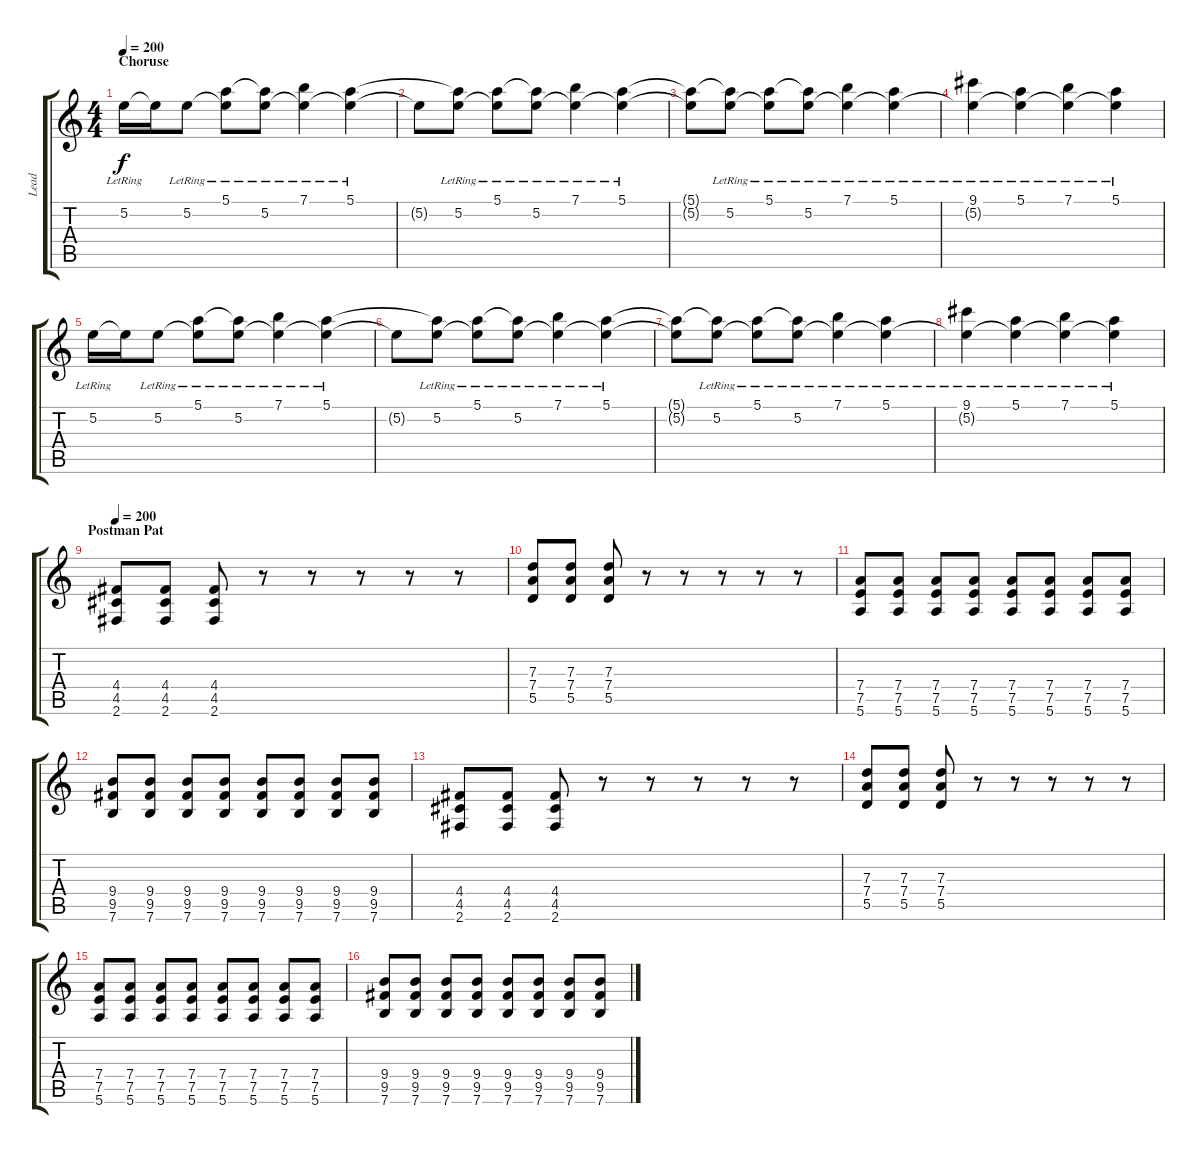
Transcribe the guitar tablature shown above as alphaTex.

\track ("Lead" "Lead") {instrument distortionguitar}
\staff {score tabs}
\tuning (E4 B3 G3 D3 A2 E2) {hide}
\ts (4 4)
\section ("" "Choruse")
\tempo 200
\clef g2
\ks c
5.2{lr}.16{dy f} 5.2{t}.16 5.2{lr}.8 (5.1{lr} 5.2{t}).8 (5.1{t} 5.2{lr}).8 (7.1{lr} 5.2{t}).4 (5.1{lr} 5.2{t}).4 |
5.2{t}.8 (5.1{t} 5.2{lr}).8 (5.1{lr} 5.2{t}).8 (5.1{t} 5.2{lr}).8 (7.1{lr} 5.2{t}).4 (5.1{lr} 5.2{t}).4 |
(5.1{t} 5.2{t}).8 (5.1{t} 5.2{lr}).8 (5.1{lr} 5.2{t}).8 (5.1{t} 5.2{lr}).8 (7.1{lr} 5.2{t}).4 (5.1{lr} 5.2{t}).4 |
(9.1{lr} 5.2{t}).4 (5.1{lr} 5.2{t}).4 (7.1{lr} 5.2{t}).4 (5.1{lr} 5.2{t}).4 |
5.2{lr}.16 5.2{t}.16 5.2{lr}.8 (5.1{lr} 5.2{t}).8 (5.1{t} 5.2{lr}).8 (7.1{lr} 5.2{t}).4 (5.1{lr} 5.2{t}).4 |
5.2{t}.8 (5.1{t} 5.2{lr}).8 (5.1{lr} 5.2{t}).8 (5.1{t} 5.2{lr}).8 (7.1{lr} 5.2{t}).4 (5.1{lr} 5.2{t}).4 |
(5.1{t} 5.2{t}).8 (5.1{t} 5.2{lr}).8 (5.1{lr} 5.2{t}).8 (5.1{t} 5.2{lr}).8 (7.1{lr} 5.2{t}).4 (5.1{lr} 5.2{t}).4 |
(9.1{lr} 5.2{t}).4 (5.1{lr} 5.2{t}).4 (7.1{lr} 5.2{t}).4 (5.1{lr} 5.2{t}).4 |
\section ("" "Postman Pat")
\tempo 200
(4.4 4.5 2.6).8 (4.4 4.5 2.6).8 (4.4 4.5 2.6).8 r.8 r.8 r.8 r.8 r.8 |
(7.3 7.4 5.5).8 (7.3 7.4 5.5).8 (7.3 7.4 5.5).8 r.8 r.8 r.8 r.8 r.8 |
(7.4 7.5 5.6).8 (7.4 7.5 5.6).8 (7.4 7.5 5.6).8 (7.4 7.5 5.6).8 (7.4 7.5 5.6).8 (7.4 7.5 5.6).8 (7.4 7.5 5.6).8 (7.4 7.5 5.6).8 |
(9.4 9.5 7.6).8 (9.4 9.5 7.6).8 (9.4 9.5 7.6).8 (9.4 9.5 7.6).8 (9.4 9.5 7.6).8 (9.4 9.5 7.6).8 (9.4 9.5 7.6).8 (9.4 9.5 7.6).8 |
(4.4 4.5 2.6).8 (4.4 4.5 2.6).8 (4.4 4.5 2.6).8 r.8 r.8 r.8 r.8 r.8 |
(7.3 7.4 5.5).8 (7.3 7.4 5.5).8 (7.3 7.4 5.5).8 r.8 r.8 r.8 r.8 r.8 |
(7.4 7.5 5.6).8 (7.4 7.5 5.6).8 (7.4 7.5 5.6).8 (7.4 7.5 5.6).8 (7.4 7.5 5.6).8 (7.4 7.5 5.6).8 (7.4 7.5 5.6).8 (7.4 7.5 5.6).8 |
(9.4 9.5 7.6).8 (9.4 9.5 7.6).8 (9.4 9.5 7.6).8 (9.4 9.5 7.6).8 (9.4 9.5 7.6).8 (9.4 9.5 7.6).8 (9.4 9.5 7.6).8 (9.4 9.5 7.6).8
